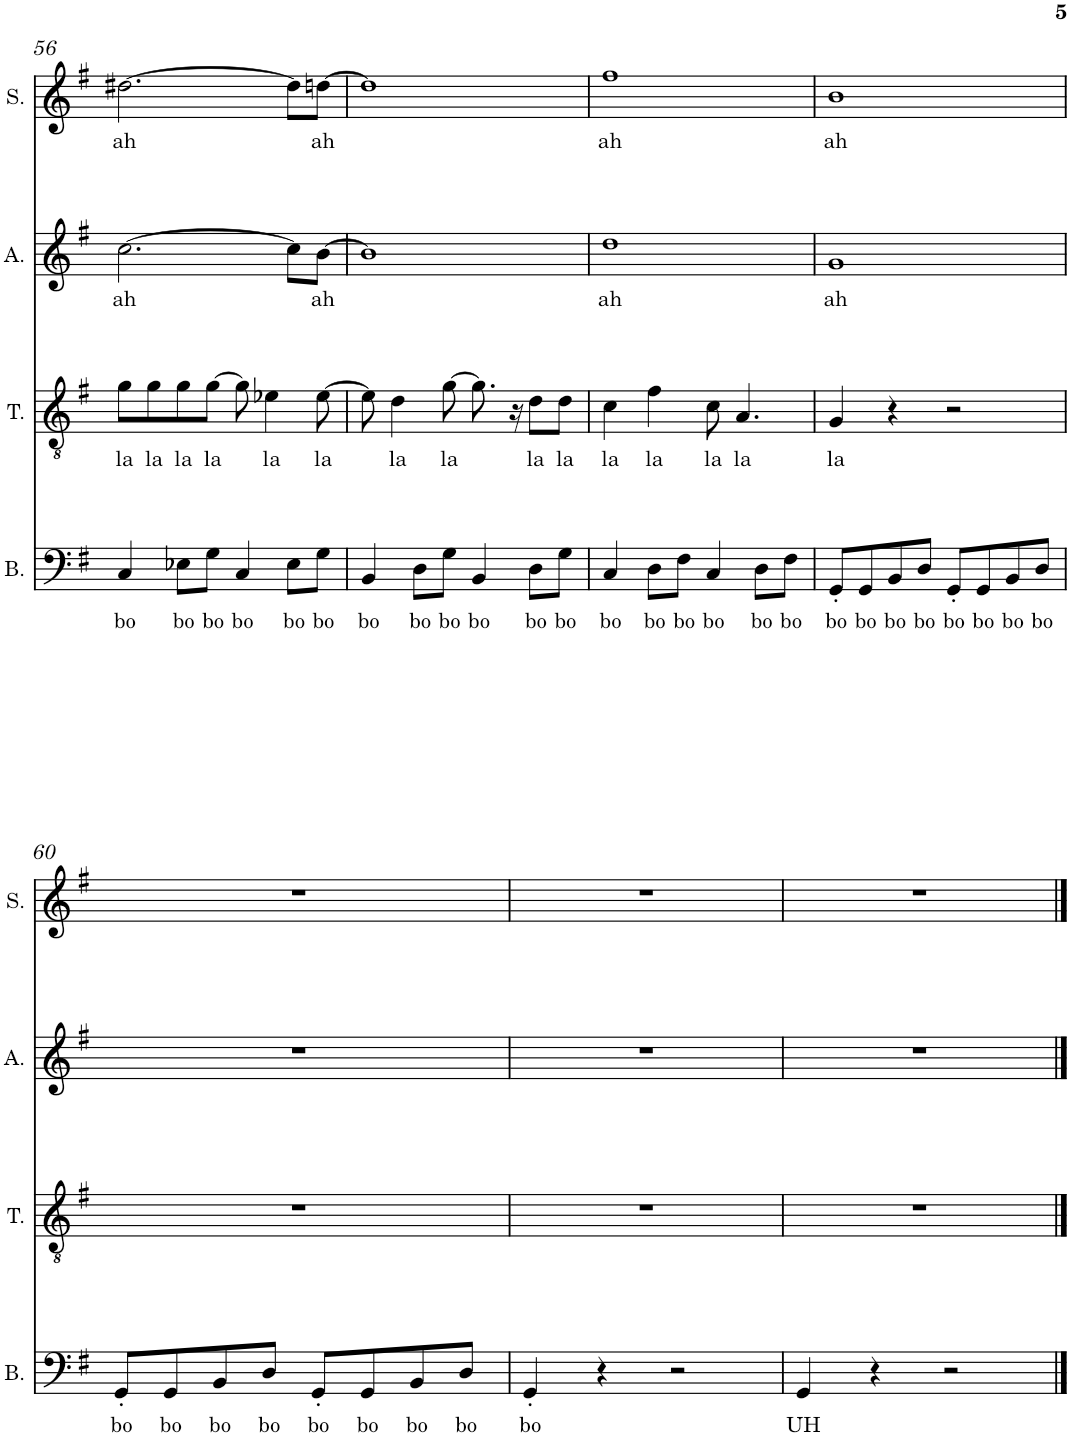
**kern	**text	**kern	**text	**kern	**text	**kern	**text
*part4	*part4	*part3	*part3	*part2	*part2	*part1	*part1
*staff4	*staff4	*staff3	*staff3	*staff2	*staff2	*staff1	*staff1
*I"Basso	*	*I"Tenore	*	*I"Contralto	*	*I"Soprano	*
*I'B.	*	*I'T.	*	*	*	*I'S.	*
!!LO:PB:g=z
*clefF4	*	*clefGv2	*	*clefG2	*	*clefG2	*
*k[f#]	*	*k[f#]	*	*k[f#]	*	*k[f#]	*
*M4/4	*	*M4/4	*	*M4/4	*	*M4/4	*
=56	=56	=56	=56	=56	=56	=56	=56
!	!LO:LY:b	!	!LO:LY:b	!	!LO:LY:b	!	!LO:LY:b
4C/	bo	8g\L	la	[2.cc\	ah	[2.dd#X\	ah
!	!	!	!LO:LY:b	!	!	!	!
.	.	8g\	la	.	.	.	.
!	!LO:LY:b	!	!LO:LY:b	!	!	!	!
8E-X\L	bo	8g\	la	.	.	.	.
!	!LO:LY:b	!	!LO:LY:b	!	!	!	!
8G\J	bo	[8g\J	la	.	.	.	.
!	!LO:LY:b	!	!	!	!	!	!
4C/	bo	8g\]	.	.	.	.	.
!	!	!	!LO:LY:b	!	!	!	!
.	.	4e-X\	la	.	.	.	.
!	!LO:LY:b	!	!	!	!	!	!
8E-\L	bo	.	.	8cc\L]	.	8dd#\L]	.
!	!LO:LY:b	!	!LO:LY:b	!	!LO:LY:b	!	!LO:LY:b
8G\J	bo	[8e-\	la	[8b\J	ah	[8ddn\J	ah
=57	=57	=57	=57	=57	=57	=57	=57
!	!LO:LY:b	!	!	!	!	!	!
4BB/	bo	8e-\]	.	1b]	.	1dd]	.
!	!	!	!LO:LY:b	!	!	!	!
.	.	4d\	la	.	.	.	.
!	!LO:LY:b	!	!	!	!	!	!
8D\L	bo	.	.	.	.	.	.
!	!LO:LY:b	!	!LO:LY:b	!	!	!	!
8G\J	bo	[8g\	la	.	.	.	.
!	!LO:LY:b	!	!	!	!	!	!
4BB/	bo	8.g\]	.	.	.	.	.
.	.	16r	.	.	.	.	.
!	!LO:LY:b	!	!LO:LY:b	!	!	!	!
8D\L	bo	8d\L	la	.	.	.	.
!	!LO:LY:b	!	!LO:LY:b	!	!	!	!
8G\J	bo	8d\J	la	.	.	.	.
=58	=58	=58	=58	=58	=58	=58	=58
!	!LO:LY:b	!	!LO:LY:b	!	!LO:LY:b	!	!LO:LY:b
4C/	bo	4c\	la	1dd	ah	1ff#	ah
!	!LO:LY:b	!	!LO:LY:b	!	!	!	!
8D\L	bo	4f#\	la	.	.	.	.
!	!LO:LY:b	!	!	!	!	!	!
8F#\J	bo	.	.	.	.	.	.
!	!LO:LY:b	!	!LO:LY:b	!	!	!	!
4C/	bo	8c\	la	.	.	.	.
!	!	!	!LO:LY:b	!	!	!	!
.	.	4.A/	la	.	.	.	.
!	!LO:LY:b	!	!	!	!	!	!
8D\L	bo	.	.	.	.	.	.
!	!LO:LY:b	!	!	!	!	!	!
8F#\J	bo	.	.	.	.	.	.
=59	=59	=59	=59	=59	=59	=59	=59
!	!LO:LY:b	!	!LO:LY:b	!	!LO:LY:b	!	!LO:LY:b
8GG'/L	bo	4G/	la	1g	ah	1b	ah
!	!LO:LY:b	!	!	!	!	!	!
8GG/	bo	.	.	.	.	.	.
!	!LO:LY:b	!	!	!	!	!	!
8BB/	bo	4r	.	.	.	.	.
!	!LO:LY:b	!	!	!	!	!	!
8D/J	bo	.	.	.	.	.	.
!	!LO:LY:b	!	!	!	!	!	!
8GG'/L	bo	2r	.	.	.	.	.
!	!LO:LY:b	!	!	!	!	!	!
8GG/	bo	.	.	.	.	.	.
!	!LO:LY:b	!	!	!	!	!	!
8BB/	bo	.	.	.	.	.	.
!	!LO:LY:b	!	!	!	!	!	!
8D/J	bo	.	.	.	.	.	.
!!LO:LB:g=z
=60	=60	=60	=60	=60	=60	=60	=60
!	!LO:LY:b	!	!	!	!	!	!
8GG'/L	bo	1r	.	1r	.	1r	.
!	!LO:LY:b	!	!	!	!	!	!
8GG/	bo	.	.	.	.	.	.
!	!LO:LY:b	!	!	!	!	!	!
8BB/	bo	.	.	.	.	.	.
!	!LO:LY:b	!	!	!	!	!	!
8D/J	bo	.	.	.	.	.	.
!	!LO:LY:b	!	!	!	!	!	!
8GG'/L	bo	.	.	.	.	.	.
!	!LO:LY:b	!	!	!	!	!	!
8GG/	bo	.	.	.	.	.	.
!	!LO:LY:b	!	!	!	!	!	!
8BB/	bo	.	.	.	.	.	.
!	!LO:LY:b	!	!	!	!	!	!
8D/J	bo	.	.	.	.	.	.
=61	=61	=61	=61	=61	=61	=61	=61
!	!LO:LY:b	!	!	!	!	!	!
4GG'/	bo	1r	.	1r	.	1r	.
4r	.	.	.	.	.	.	.
2r	.	.	.	.	.	.	.
=62	=62	=62	=62	=62	=62	=62	=62
!	!LO:LY:b	!	!	!	!	!	!
4GG/	UH	1r	.	1r	.	1r	.
4r	.	.	.	.	.	.	.
2r	.	.	.	.	.	.	.
==	==	==	==	==	==	==	==
*-	*-	*-	*-	*-	*-	*-	*-
